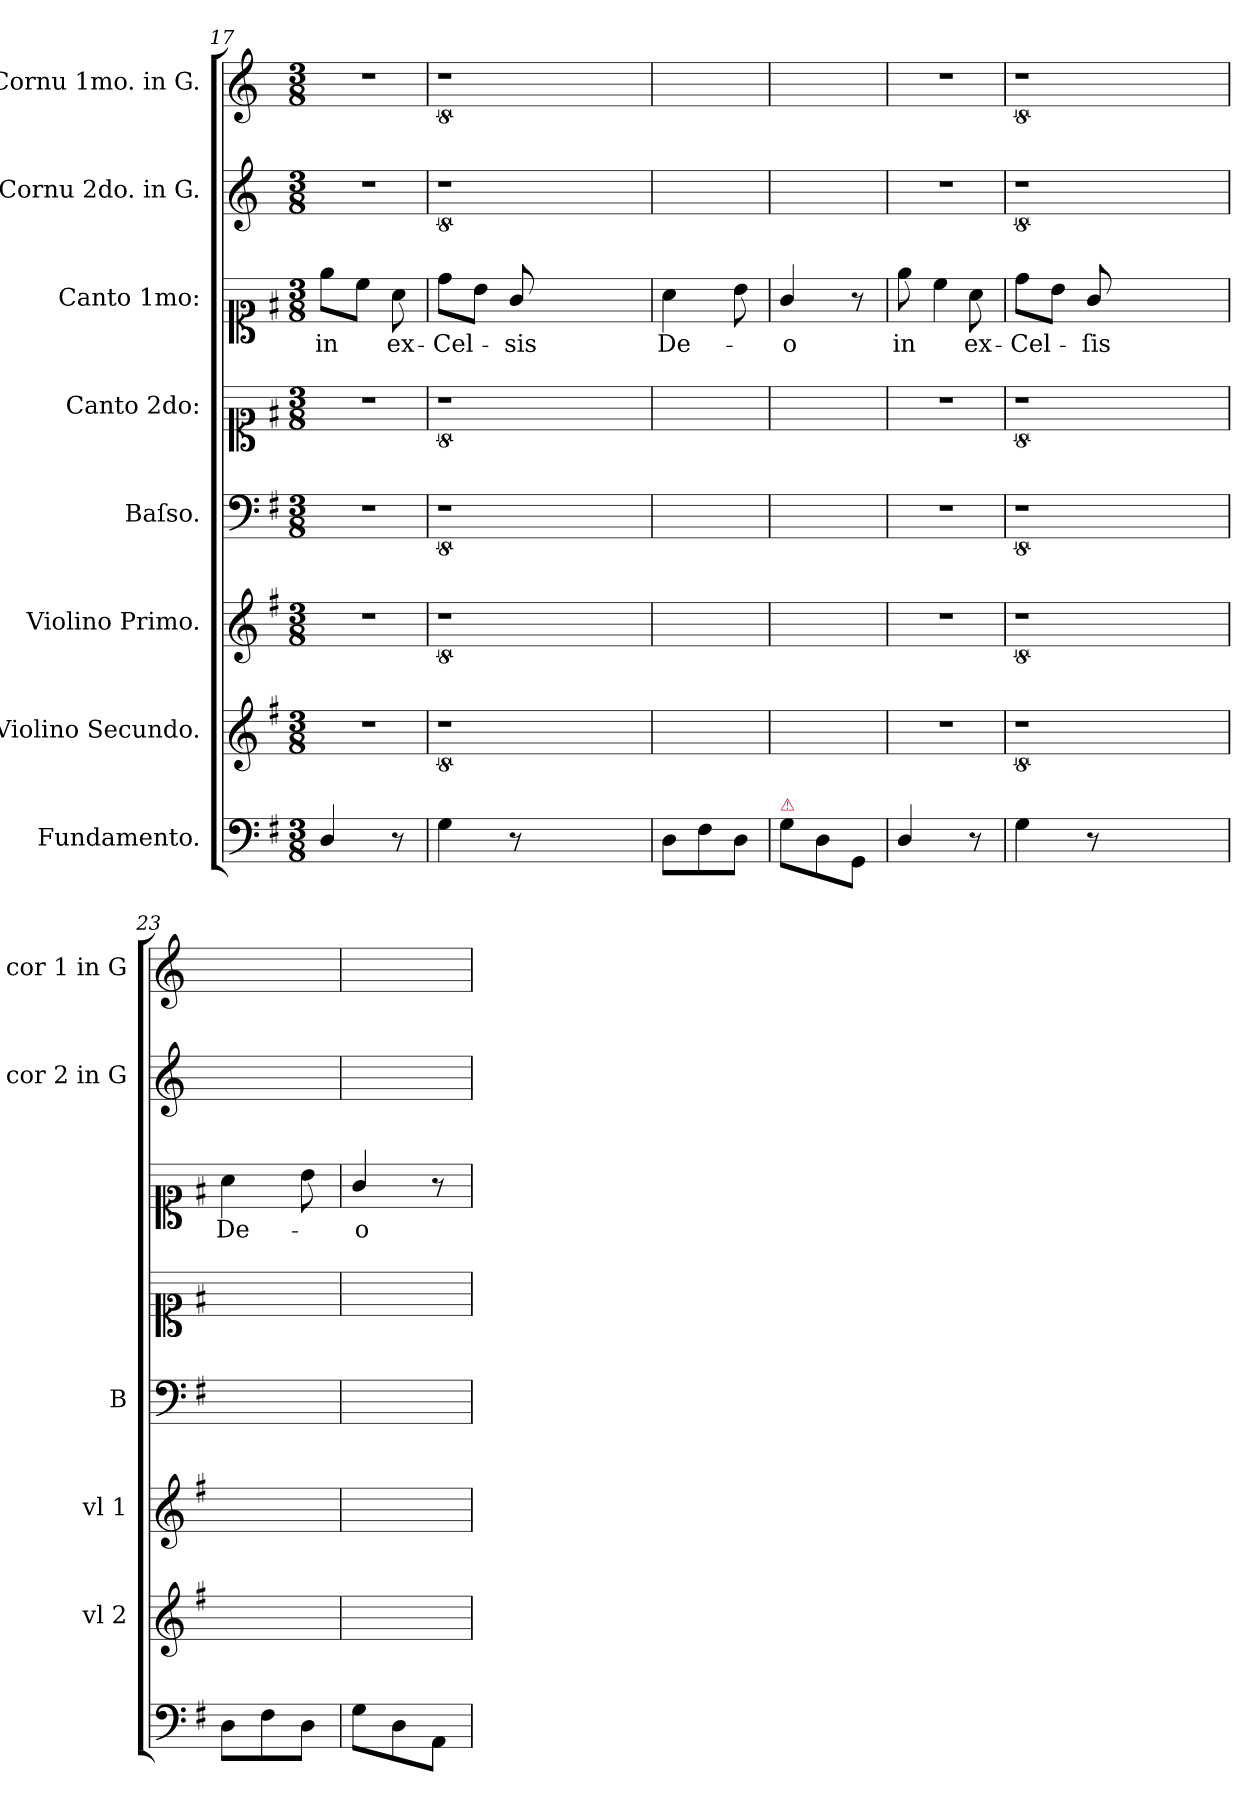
**kern	**kern	**kern	**kern	**kern	**kern	**text	**kern	**kern
*part8	*part7	*part6	*part5	*part4	*part3	*part3	*part2	*part1
*staff8	*staff7	*staff6	*staff5	*staff4	*staff3	*staff3	*staff2	*staff1
*I"Fundamento.	*I"Violino Secundo.	*I"Violino Primo.	*I"Baſso.	*I"Canto 2do:	*I"Canto 1mo:	*	*I"Cornu 2do. in G.	*I"Cornu 1mo. in G.
*	*I'vl 2	*I'vl 1	*I'B	*	*	*	*I'cor 2 in G	*I'cor 1 in G
*clefF4	*clefG2	*clefG2	*clefF4	*clefC1	*clefC1	*	*clefG2	*clefG2
*	*	*	*	*	*	*	*ITrd3c5	*ITrd3c5
*k[f#]	*k[f#]	*k[f#]	*k[f#]	*k[f#]	*k[f#]	*	*k[f#]	*k[f#]
*G:	*G:	*G:	*G:	*G:	*G:	*	*G:	*G:
*M3/8	*M3/8	*M3/8	*M3/8	*M3/8	*M3/8	*	*M3/8	*M3/8
=17	=17	=17	=17	=17	=17	=17	=17	=17
4D/	4.r	4.r	4.r	4.r	8ee\L	in	4.r	4.r
.	.	.	.	.	8cc\J	.	.	.
8r	.	.	.	.	8a\	ex-	.	.
=18	=18	=18	=18	=18	=18	=18	=18	=18
4G\	8%9r	8%9r	8%9r	8%9r	8dd\L	-Cel-	8%9r	8%9r
.	.	.	.	.	8b\J	.	.	.
8r	.	.	.	.	8g/	-sis	.	.
2.ryy	.	.	.	.	2.ryy	.	.	.
=19	=19	=19	=19	=19	=19	=19	=19	=19
8D\L	4.ryy	4.ryy	4.ryy	4.ryy	4a\	De-	4.ryy	4.ryy
8F#\	.	.	.	.	.	.	.	.
8D\J	.	.	.	.	8b\	.	.	.
=20	=20	=20	=20	=20	=20	=20	=20	=20
!LO:TX:a:color=crimson:t=⚠	!	!	!	!	!	!	!	!
8G\L	4.ryy	4.ryy	4.ryy	4.ryy	4g/	-o	4.ryy	4.ryy
8D\	.	.	.	.	.	.	.	.
8GG/J	.	.	.	.	8r	.	.	.
=21	=21	=21	=21	=21	=21	=21	=21	=21
4D/	4.r	4.r	4.r	4.r	8ee\	in	4.r	4.r
!	!	!	!	!	!LO:N:vis=4	!	!	!
.	.	.	.	.	8cc\	.	.	.
8r	.	.	.	.	8a\	ex-	.	.
=22	=22	=22	=22	=22	=22	=22	=22	=22
4G\	8%9r	8%9r	8%9r	8%9r	8dd\L	-Cel-	8%9r	8%9r
.	.	.	.	.	8b\J	.	.	.
8r	.	.	.	.	8g/	-ſis	.	.
2.ryy	.	.	.	.	2.ryy	.	.	.
=23	=23	=23	=23	=23	=23	=23	=23	=23
8D\L	4.ryy	4.ryy	4.ryy	4.ryy	4a\	De-	4.ryy	4.ryy
8F#\	.	.	.	.	.	.	.	.
8D\J	.	.	.	.	8b\	.	.	.
=24	=24	=24	=24	=24	=24	=24	=24	=24
8G\L	4.ryy	4.ryy	4.ryy	4.ryy	4g/	-o	4.ryy	4.ryy
8D\	.	.	.	.	.	.	.	.
8AA\J	.	.	.	.	8r	.	.	.
=	=	=	=	=	=	=	=	=
*-	*-	*-	*-	*-	*-	*-	*-	*-
